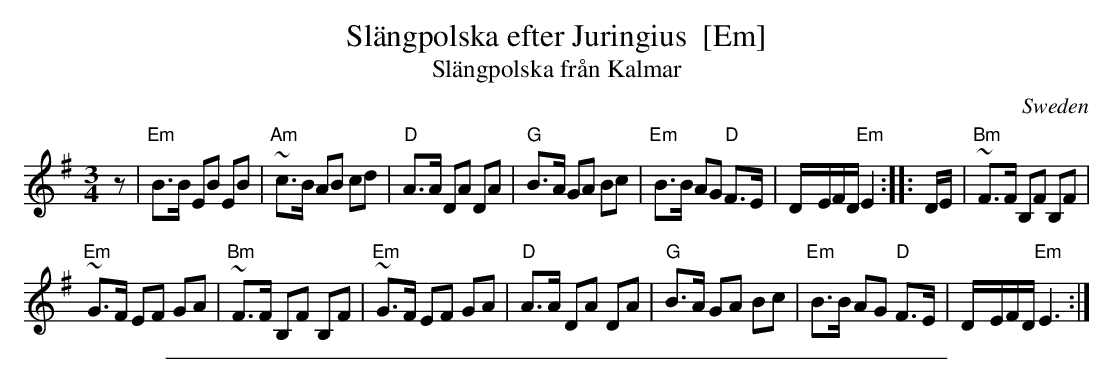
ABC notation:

X:1
T: Sl\"angpolska efter Juringius  [Em]
T: Sl\"angpolska fr\aan Kalmar
O:Sweden
K:Em
M:3/4
L:1/8
z |\
"Em"B>B EB EB | "Am"~c>B AB cd |\
"D"A>A DA DA | "G"B>A GA Bc |\
"Em"B>B AG "D"F>E | D/-E/F/D/ "Em"E2 :: D/E/ |\
"Bm"~F>F B,F B,F |
"Em"~G>F EF GA |\
"Bm"~F>F B,F B,F | "Em"~G>F EF GA |\
"D"A>A DA DA | "G"B>A GA Bc |\
"Em"B>B AG "D"F>E | D/-E/F/D/ "Em"E3 :|
